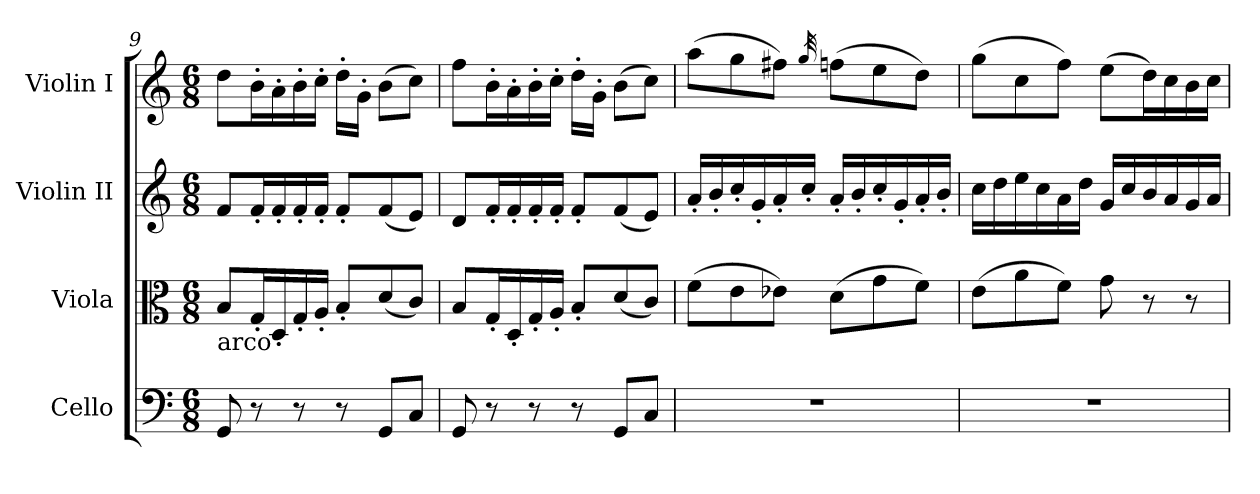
**kern	**kern	**kern	**kern
*part4	*part3	*part2	*part1
*staff4	*staff3	*staff2	*staff1
*I"Cello	*I"Viola	*I"Violin II	*I"Violin I
*	*I'Vla	*I'Vln	*I'Vln
*clefF4	*clefC3	*clefG2	*clefG2
*k[]	*k[]	*k[]	*k[]
*M6/8	*M6/8	*M6/8	*M6/8
=9	=9	=9	=9
!	!LO:TX:b:t=arco	!	!
8GG/	8B/L	8f/L	8dd\L
8r	16G'/L	16f'/L	16b'\L
.	16D'/	16f'/	16a'\
8r	16G'/	16f'/	16b'\
.	16A'/JJ	16f'/JJ	16cc'\JJ
8r	8B'/L	8f'/L	16dd'\LL
.	.	.	16g'\JJ
8GG/L	(<8d/	(<8f/	(>8b\L
8C/J	8c/J)	8e/J)	8cc\J)
=10	=10	=10	=10
8GG/	8B/L	8d/L	8ff\L
8r	16G'/L	16f'/L	16b'\L
.	16D'/	16f'/	16a'\
8r	16G'/	16f'/	16b'\
.	16A'/JJ	16f'/JJ	16cc'\JJ
8r	8B'/L	8f'/L	16dd'\LL
.	.	.	16g'\JJ
8GG/L	(<8d/	(<8f/	(>8b\L
8C/J	8c/J)	8e/J)	8cc\J)
=11	=11	=11	=11
2.r	(>8f\L	16a'/LL	(>8aa\L
.	.	16b'/	.
.	8e\	16cc'/	8gg\
.	.	16g'/	.
.	8e-X\J)	16a'/	8ff#X\J)
.	.	16cc'/JJ	.
.	.	.	32qgg/
.	(>8d\L	16a'/LL	(>8ffn\L
.	.	16b'/	.
.	8g\	16cc'/	8ee\
.	.	16g'/	.
.	8f\J)	16a'/	8dd\J)
.	.	16b'/JJ	.
=12	=12	=12	=12
2.r	(>8e\L	16cc\LL	(>8gg\L
.	.	16dd\	.
.	8a\	16ee\	8cc\
.	.	16cc\	.
.	8f\J)	16a\	8ff\J)
.	.	16dd\JJ	.
.	8g\	16g/LL	(>8ee\L
.	.	16cc/	.
.	8r	16b/	16dd\L)
.	.	16a/	16cc\
.	8r	16g/	16b\
.	.	16a/JJ	16cc\JJ
=	=	=	=
*-	*-	*-	*-
